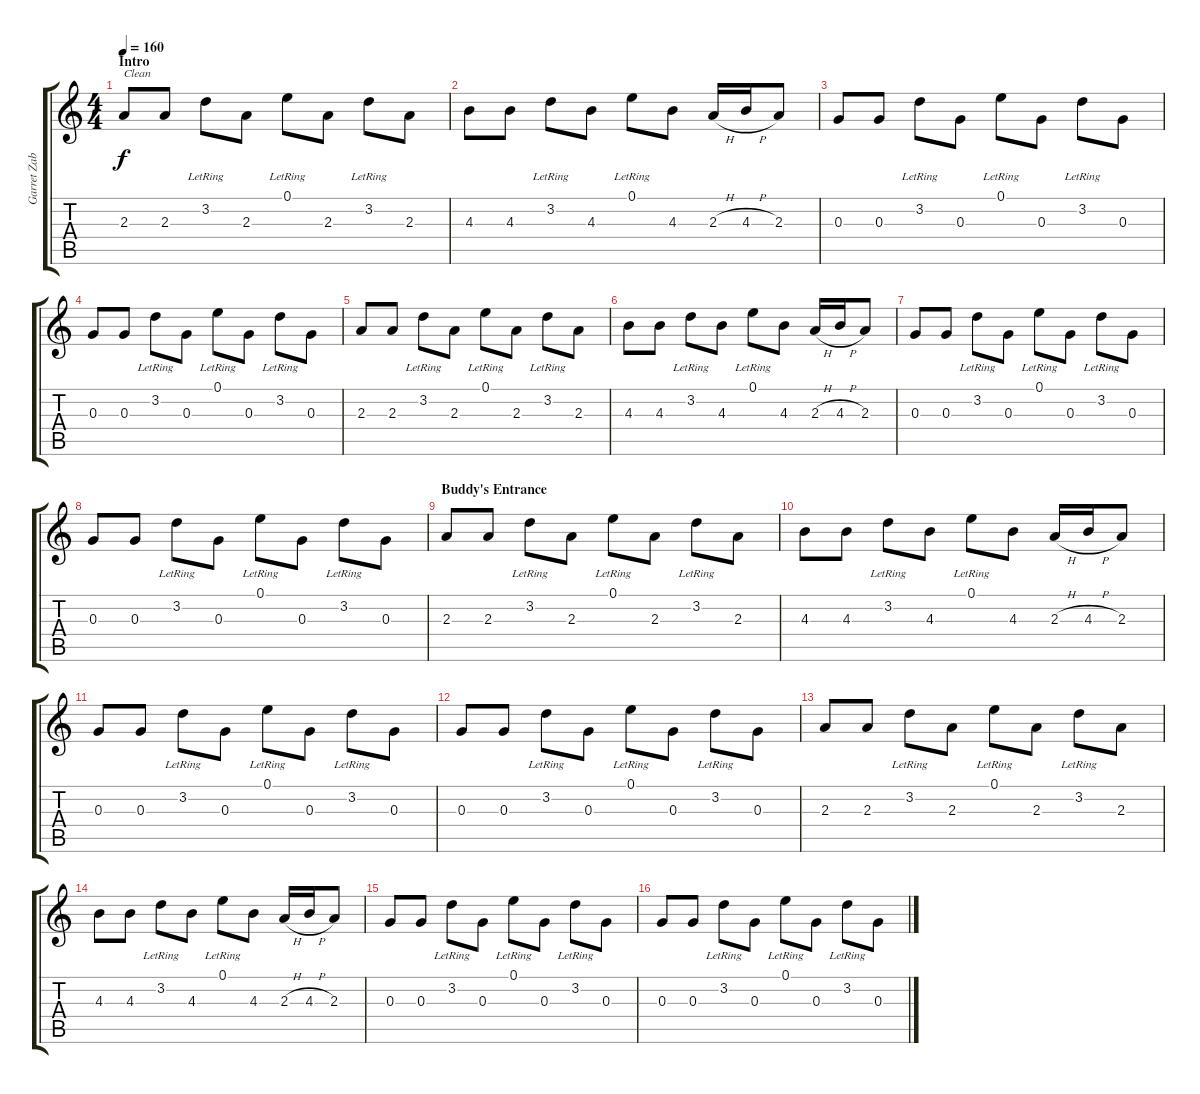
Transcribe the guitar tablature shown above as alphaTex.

\track ("Garret Zablocki" "Garret Zab") {instrument electricguitarjazz}
\staff {score tabs}
\tuning (E4 B3 G3 D3 A2 D2) {hide}
\ts (4 4)
\section ("" "Intro")
\tempo 160
\clef g2
\ks c
2.3.8{txt "Clean" dy f instrument electricguitarjazz} 2.3.8 3.2{lr}.8 2.3.8 0.1{lr}.8 2.3.8 3.2{lr}.8 2.3.8 |
4.3.8 4.3.8 3.2{lr}.8 4.3.8 0.1{lr}.8 4.3.8 2.3{h}.16 4.3{h}.16 2.3.8 |
0.3.8 0.3.8 3.2{lr}.8 0.3.8 0.1{lr}.8 0.3.8 3.2{lr}.8 0.3.8 |
0.3.8 0.3.8 3.2{lr}.8 0.3.8 0.1{lr}.8 0.3.8 3.2{lr}.8 0.3.8 |
2.3.8 2.3.8 3.2{lr}.8 2.3.8 0.1{lr}.8 2.3.8 3.2{lr}.8 2.3.8 |
4.3.8 4.3.8 3.2{lr}.8 4.3.8 0.1{lr}.8 4.3.8 2.3{h}.16 4.3{h}.16 2.3.8 |
0.3.8 0.3.8 3.2{lr}.8 0.3.8 0.1{lr}.8 0.3.8 3.2{lr}.8 0.3.8 |
0.3.8 0.3.8 3.2{lr}.8 0.3.8 0.1{lr}.8 0.3.8 3.2{lr}.8 0.3.8 |
\section ("" "Buddy's Entrance")
2.3.8 2.3.8 3.2{lr}.8 2.3.8 0.1{lr}.8 2.3.8 3.2{lr}.8 2.3.8 |
4.3.8 4.3.8 3.2{lr}.8 4.3.8 0.1{lr}.8 4.3.8 2.3{h}.16 4.3{h}.16 2.3.8 |
0.3.8 0.3.8 3.2{lr}.8 0.3.8 0.1{lr}.8 0.3.8 3.2{lr}.8 0.3.8 |
0.3.8 0.3.8 3.2{lr}.8 0.3.8 0.1{lr}.8 0.3.8 3.2{lr}.8 0.3.8 |
2.3.8 2.3.8 3.2{lr}.8 2.3.8 0.1{lr}.8 2.3.8 3.2{lr}.8 2.3.8 |
4.3.8 4.3.8 3.2{lr}.8 4.3.8 0.1{lr}.8 4.3.8 2.3{h}.16 4.3{h}.16 2.3.8 |
0.3.8 0.3.8 3.2{lr}.8 0.3.8 0.1{lr}.8 0.3.8 3.2{lr}.8 0.3.8 |
0.3.8 0.3.8 3.2{lr}.8 0.3.8 0.1{lr}.8 0.3.8 3.2{lr}.8 0.3.8
